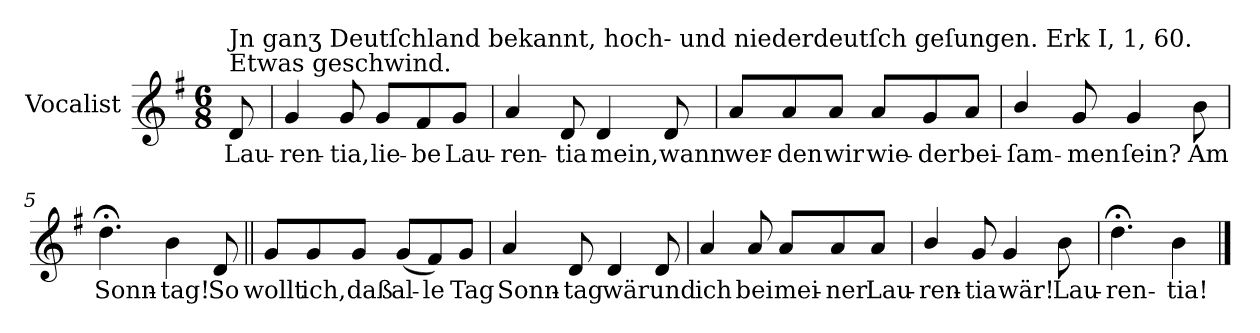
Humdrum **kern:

**kern	**text
*part1	*part1
*staff1	*staff1
*I"Vocalist	*
*k[f#]	*
*G:	*
*M6/8	*
=	=
!LO:TX:a:t=Etwas geschwind.	!
!LO:TX:a:t=Jn ganʒ Deutſchland bekannt, hoch- und niederdeutſch geſungen. Erk I, 1, 60.	!
8d	Lau-
=1	=1
4g	-ren-
8g	-tia,
8gL	lie-
8f#	-be
8gJ	Lau-
=2	=2
4a	-ren-
8d	-tia
4d	mein,
8d	wann
=3	=3
8aL	wer-
8a	-den
8aJ	wir
8aL	wie-
8g	-der
8aJ	bei-
=4	=4
4b/	-ſam-
8g	-men
4g	ſein?
8b	Am
=5	=5
4.dd;<	Sonn-
4b	-tag!
8d	So
=6||	=6||
8gL	wollt
8g	ich,
8gJ	daß
(8gL	al-
8f#)	-le
8gJ	Tag
=7	=7
4a	Sonn-
8d	-tag
4d	wär
8d	und
=8	=8
4a	ich
8a	bei
8aL	mei-
8a	-ner
8aJ	Lau-
=9	=9
4b/	-ren-
8g	-tia
4g	wär!
8b	Lau-
=10	=10
4.dd;<	-ren-
4b	-tia!
==	==
*-	*-
